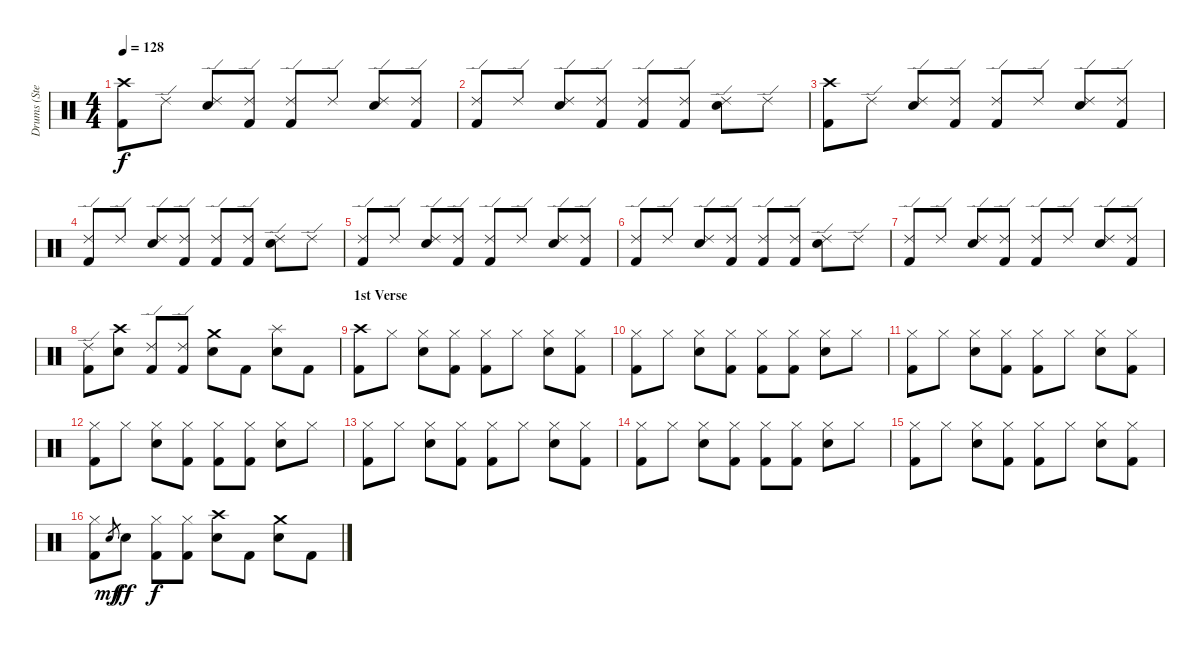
\track ("Drums (Steven)" "Drums (Ste") {instrument percussion}
\staff {score}
\articulation defaults
\ts (4 4)
\tempo 128
\clef neutral
\ks c
("Crash high (hit)" "Kick (hit) 2").8{dy f} "Ride (edge) 2".8 ("Ride (edge) 2" "Snare (hit) 2").8 ("Ride (edge) 2" "Kick (hit) 2").8 ("Ride (edge) 2" "Kick (hit) 2").8 "Ride (edge) 2".8 ("Ride (edge) 2" "Snare (hit) 2").8 ("Ride (edge) 2" "Kick (hit) 2").8 |
("Ride (edge) 2" "Kick (hit) 2").8 "Ride (edge) 2".8 ("Ride (edge) 2" "Snare (hit) 2").8 ("Ride (edge) 2" "Kick (hit) 2").8 ("Ride (edge) 2" "Kick (hit) 2").8 ("Ride (edge) 2" "Kick (hit) 2").8 ("Ride (edge) 2" "Snare (hit) 2").8 "Ride (edge) 2".8 |
("Crash high (hit)" "Kick (hit) 2").8 "Ride (edge) 2".8 ("Ride (edge) 2" "Snare (hit) 2").8 ("Ride (edge) 2" "Kick (hit) 2").8 ("Ride (edge) 2" "Kick (hit) 2").8 "Ride (edge) 2".8 ("Ride (edge) 2" "Snare (hit) 2").8 ("Ride (edge) 2" "Kick (hit) 2").8 |
("Ride (edge) 2" "Kick (hit) 2").8 "Ride (edge) 2".8 ("Ride (edge) 2" "Snare (hit) 2").8 ("Ride (edge) 2" "Kick (hit) 2").8 ("Ride (edge) 2" "Kick (hit) 2").8 ("Ride (edge) 2" "Kick (hit) 2").8 ("Ride (edge) 2" "Snare (hit) 2").8 "Ride (edge) 2".8 |
("Ride (edge) 2" "Kick (hit) 2").8 "Ride (edge) 2".8 ("Ride (edge) 2" "Snare (hit) 2").8 ("Ride (edge) 2" "Kick (hit) 2").8 ("Ride (edge) 2" "Kick (hit) 2").8 "Ride (edge) 2".8 ("Ride (edge) 2" "Snare (hit) 2").8 ("Ride (edge) 2" "Kick (hit) 2").8 |
("Ride (edge) 2" "Kick (hit) 2").8 "Ride (edge) 2".8 ("Ride (edge) 2" "Snare (hit) 2").8 ("Ride (edge) 2" "Kick (hit) 2").8 ("Ride (edge) 2" "Kick (hit) 2").8 ("Ride (edge) 2" "Kick (hit) 2").8 ("Ride (edge) 2" "Snare (hit) 2").8 "Ride (edge) 2".8 |
("Ride (edge) 2" "Kick (hit) 2").8 "Ride (edge) 2".8 ("Ride (edge) 2" "Snare (hit) 2").8 ("Ride (edge) 2" "Kick (hit) 2").8 ("Ride (edge) 2" "Kick (hit) 2").8 "Ride (edge) 2".8 ("Ride (edge) 2" "Snare (hit) 2").8 ("Ride (edge) 2" "Kick (hit) 2").8 |
("Ride (edge) 2" "Kick (hit) 2").8 ("Crash high (hit)" "Snare (hit) 2").8 ("Ride (edge) 2" "Kick (hit) 2").8 ("Ride (edge) 2" "Kick (hit) 2").8 ("Crash medium (hit)" "Snare (hit) 2").8 "Kick (hit) 2".8 ("Splash (hit)" "Snare (hit) 2").8 "Kick (hit) 2".8 |
\section ("" "1st Verse")
("Crash high (hit)" "Kick (hit) 2").8 "Hi-Hat (closed)".8 ("Hi-Hat (closed)" "Snare (hit) 2").8 ("Hi-Hat (closed)" "Kick (hit) 2").8 ("Hi-Hat (closed)" "Kick (hit) 2").8 "Hi-Hat (closed)".8 ("Hi-Hat (closed)" "Snare (hit) 2").8 ("Hi-Hat (closed)" "Kick (hit) 2").8 |
("Hi-Hat (closed)" "Kick (hit) 2").8 "Hi-Hat (closed)".8 ("Hi-Hat (closed)" "Snare (hit) 2").8 ("Hi-Hat (closed)" "Kick (hit) 2").8 ("Hi-Hat (closed)" "Kick (hit) 2").8 ("Hi-Hat (closed)" "Kick (hit) 2").8 ("Hi-Hat (closed)" "Snare (hit) 2").8 "Hi-Hat (closed)".8 |
("Hi-Hat (closed)" "Kick (hit) 2").8 "Hi-Hat (closed)".8 ("Hi-Hat (closed)" "Snare (hit) 2").8 ("Hi-Hat (closed)" "Kick (hit) 2").8 ("Hi-Hat (closed)" "Kick (hit) 2").8 "Hi-Hat (closed)".8 ("Hi-Hat (closed)" "Snare (hit) 2").8 ("Hi-Hat (closed)" "Kick (hit) 2").8 |
("Hi-Hat (closed)" "Kick (hit) 2").8 "Hi-Hat (closed)".8 ("Hi-Hat (closed)" "Snare (hit) 2").8 ("Hi-Hat (closed)" "Kick (hit) 2").8 ("Hi-Hat (closed)" "Kick (hit) 2").8 ("Hi-Hat (closed)" "Kick (hit) 2").8 ("Hi-Hat (closed)" "Snare (hit) 2").8 "Hi-Hat (closed)".8 |
("Hi-Hat (closed)" "Kick (hit) 2").8 "Hi-Hat (closed)".8 ("Hi-Hat (closed)" "Snare (hit) 2").8 ("Hi-Hat (closed)" "Kick (hit) 2").8 ("Hi-Hat (closed)" "Kick (hit) 2").8 "Hi-Hat (closed)".8 ("Hi-Hat (closed)" "Snare (hit) 2").8 ("Hi-Hat (closed)" "Kick (hit) 2").8 |
("Hi-Hat (closed)" "Kick (hit) 2").8 "Hi-Hat (closed)".8 ("Hi-Hat (closed)" "Snare (hit) 2").8 ("Hi-Hat (closed)" "Kick (hit) 2").8 ("Hi-Hat (closed)" "Kick (hit) 2").8 ("Hi-Hat (closed)" "Kick (hit) 2").8 ("Hi-Hat (closed)" "Snare (hit) 2").8 "Hi-Hat (closed)".8 |
("Hi-Hat (closed)" "Kick (hit) 2").8 "Hi-Hat (closed)".8 ("Hi-Hat (closed)" "Snare (hit) 2").8 ("Hi-Hat (closed)" "Kick (hit) 2").8 ("Hi-Hat (closed)" "Kick (hit) 2").8 "Hi-Hat (closed)".8 ("Hi-Hat (closed)" "Snare (hit) 2").8 ("Hi-Hat (closed)" "Kick (hit) 2").8 |
("Hi-Hat (closed)" "Kick (hit) 2").8 "Snare (hit)".8{gr dy mf} "Snare (hit) 2".8{dy ff} ("Hi-Hat (closed)" "Kick (hit) 2").8{dy f} ("Hi-Hat (closed)" "Kick (hit) 2").8 ("Crash high (hit)" "Snare (hit) 2").8 "Kick (hit) 2".8 ("Crash medium (hit)" "Snare (hit) 2").8 "Kick (hit) 2".8
